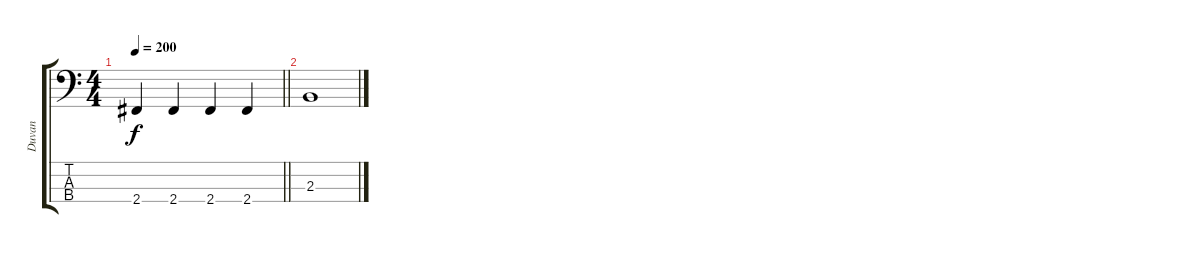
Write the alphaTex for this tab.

\track ("Duvan" "Duvan") {instrument electricbasspick}
\staff {score tabs}
\tuning (G2 D2 A1 E1) {hide}
\ts (4 4)
\tempo 200
\clef f4
\barLineRight lightlight
\ks c
2.4.4{dy f} 2.4.4 2.4.4 2.4.4 |
2.3.1
